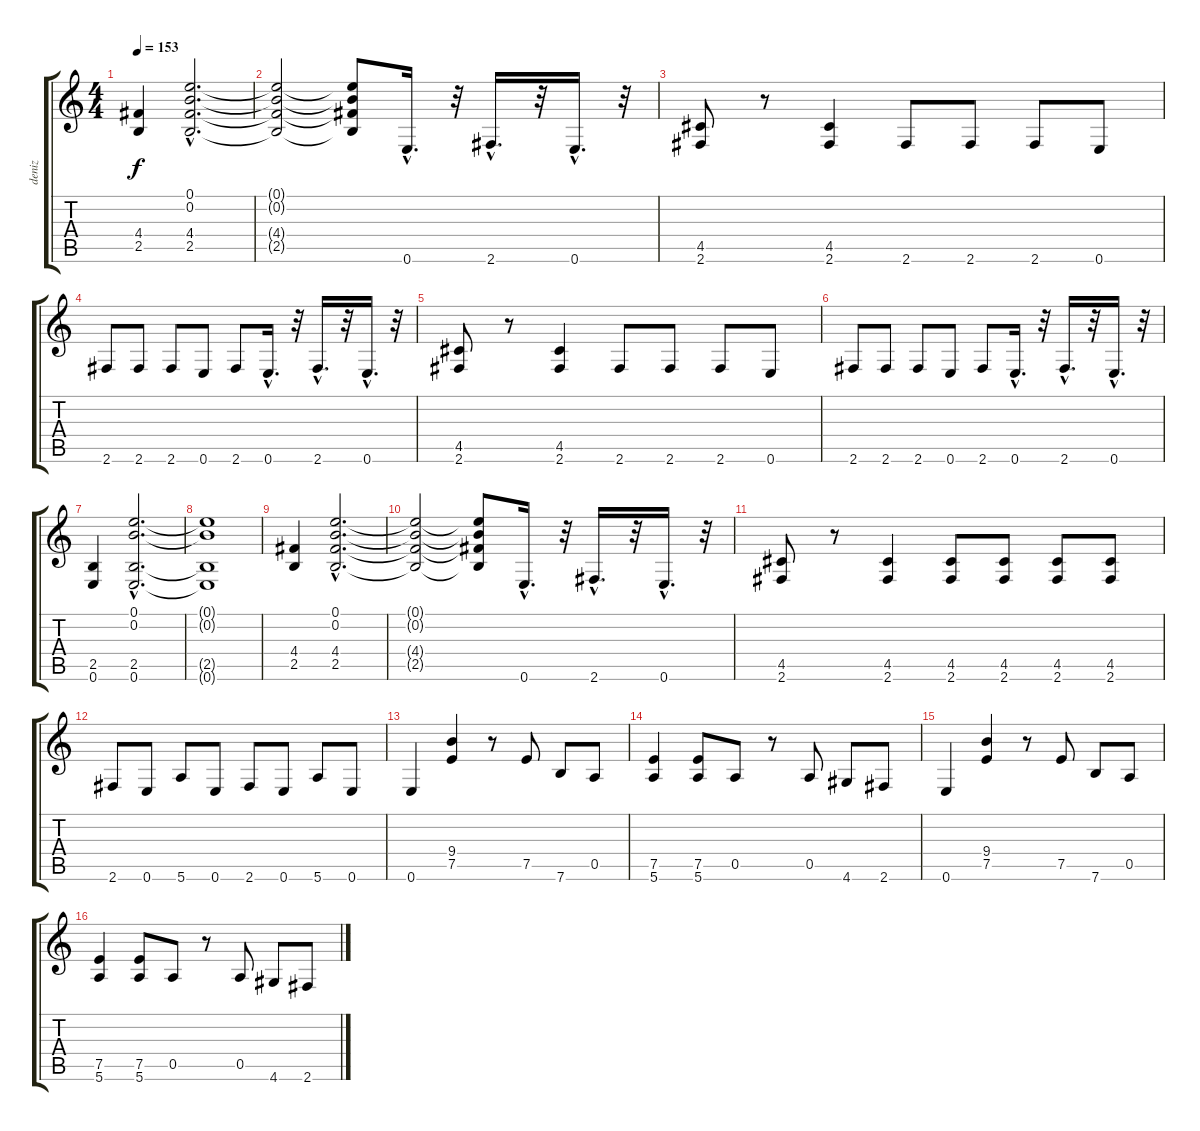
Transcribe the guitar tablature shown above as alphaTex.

\track ("deniz" "deniz") {instrument distortionguitar}
\staff {score tabs}
\tuning (E4 B3 G3 D3 A2 E2) {hide}
\ts (4 4)
\tempo 153
\clef g2
\ks c
(4.4 2.5).4{dy f} (0.1{hac} 0.2{hac} 4.4{hac} 2.5{hac}).2{d} |
(0.1{t} 0.2{t} 4.4{t} 2.5{t}).2 (0.1{t} 0.2{t} 4.4{t} 2.5{t}).8 0.6{hac}.16{d} r.32 2.6{hac}.16{d} r.32 0.6{hac}.16{d} r.32 |
(4.5 2.6).8 r.8 (4.5 2.6).4 2.6.8 2.6.8 2.6.8 0.6.8 |
2.6.8 2.6.8 2.6.8 0.6.8 2.6.8 0.6{hac}.16{d} r.32 2.6{hac}.16{d} r.32 0.6{hac}.16{d} r.32 |
(4.5 2.6).8 r.8 (4.5 2.6).4 2.6.8 2.6.8 2.6.8 0.6.8 |
2.6.8 2.6.8 2.6.8 0.6.8 2.6.8 0.6{hac}.16{d} r.32 2.6{hac}.16{d} r.32 0.6{hac}.16{d} r.32 |
(2.5 0.6).4 (0.1{hac} 0.2{hac} 2.5{hac} 0.6{hac}).2{d} |
(0.1{t} 0.2{t} 2.5{t} 0.6{t}).1 |
(4.4 2.5).4 (0.1{hac} 0.2{hac} 4.4{hac} 2.5{hac}).2{d} |
(0.1{t} 0.2{t} 4.4{t} 2.5{t}).2 (0.1{t} 0.2{t} 4.4{t} 2.5{t}).8 0.6{hac}.16{d} r.32 2.6{hac}.16{d} r.32 0.6{hac}.16{d} r.32 |
(4.5 2.6).8{volume 16} r.8 (4.5 2.6).4 (4.5 2.6).8 (4.5 2.6).8 (4.5 2.6).8 (4.5 2.6).8 |
2.6.8 0.6.8 5.6.8 0.6.8 2.6.8 0.6.8 5.6.8 0.6.8 |
0.6.4 (9.4 7.5).4 r.8 7.5.8 7.6.8 0.5.8 |
(7.5 5.6).4 (7.5 5.6).8 0.5.8 r.8 0.5.8 4.6.8 2.6.8 |
0.6.4 (9.4 7.5).4 r.8 7.5.8 7.6.8 0.5.8 |
(7.5 5.6).4 (7.5 5.6).8 0.5.8 r.8 0.5.8 4.6.8 2.6.8
